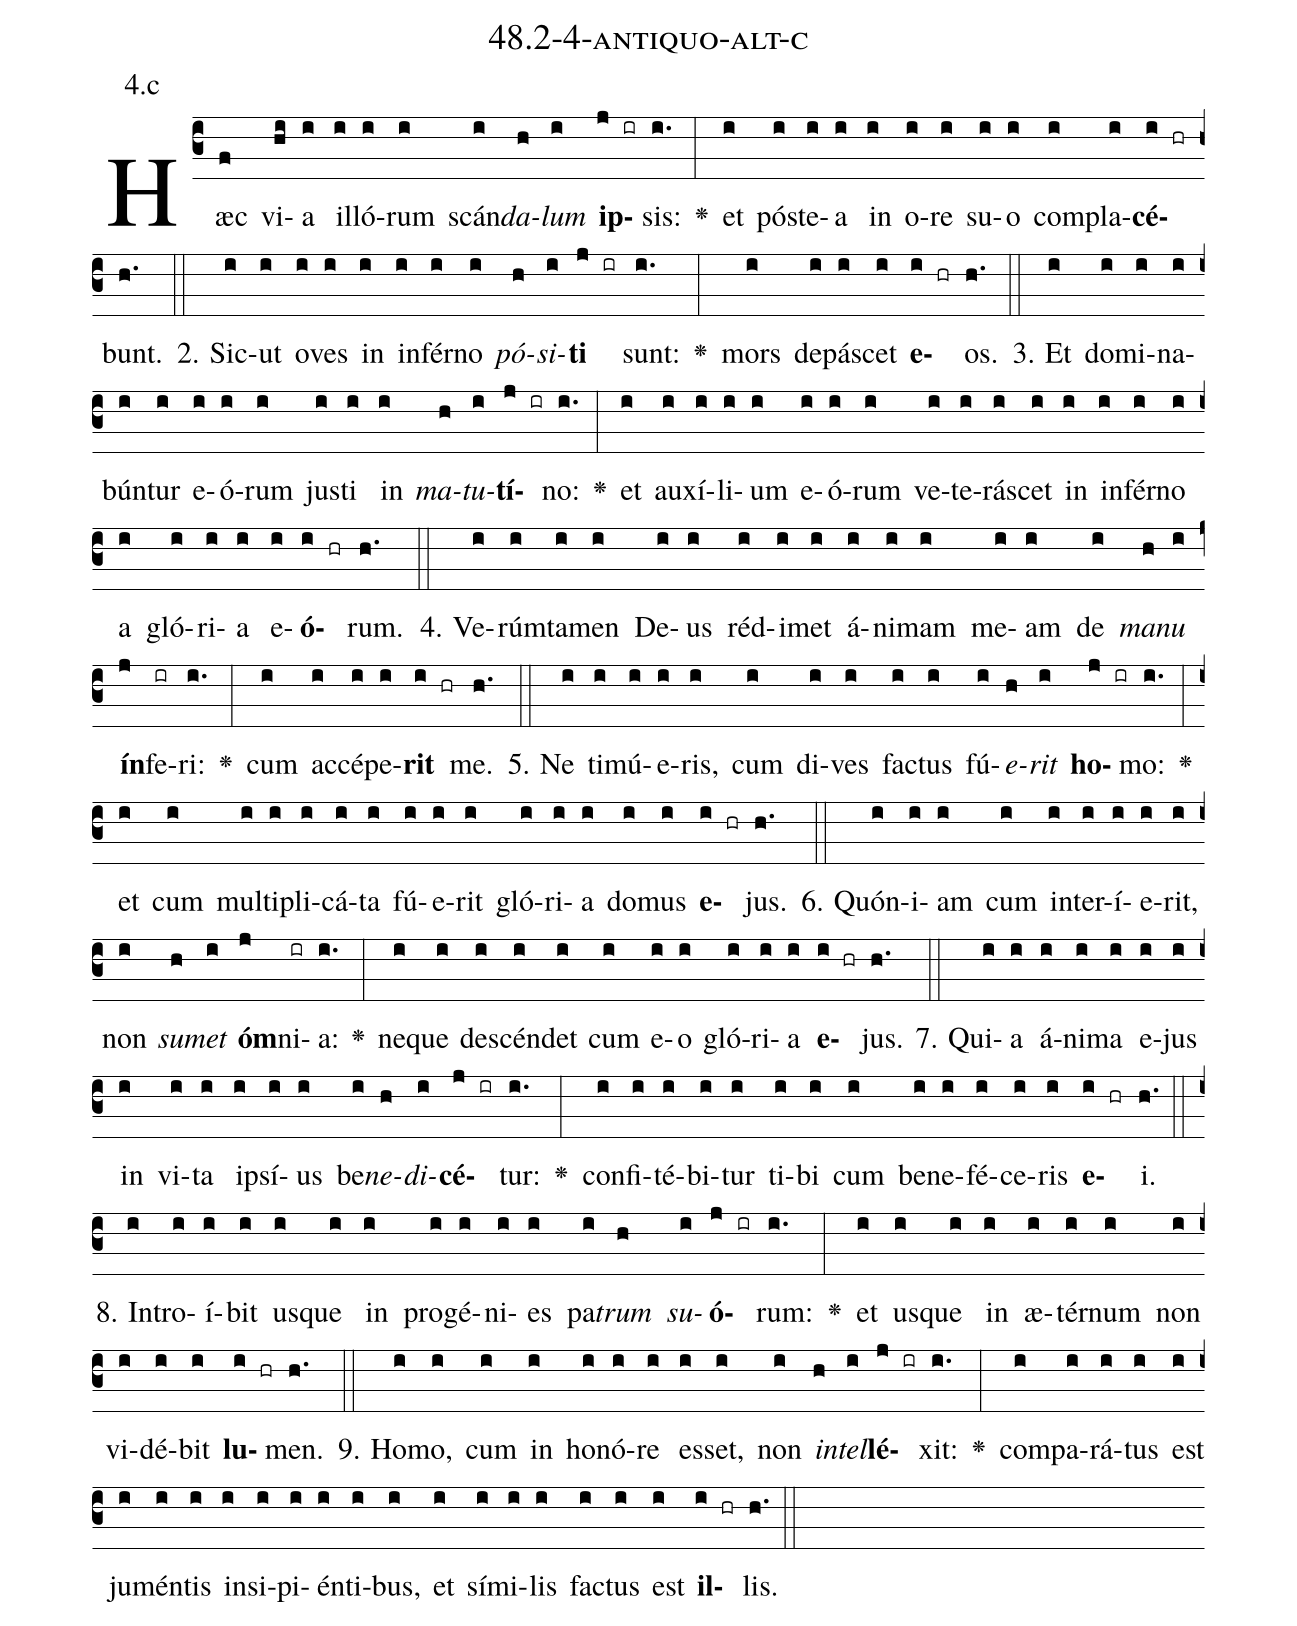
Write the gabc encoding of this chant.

name: 48.2-4-antiquo-alt-c;
annotation: 4.c;
%%
(c3)Hæc(f) vi(hi)a(i) il(i)ló(i)rum(i) scán(i)<i>da</i>(h)<i>lum</i>(i) <b>ip</b>(j ir)sis:(i.) <v>\greheightstar</v>(:) et(i) póst(i)e(i)a(i) in(i) o(i)re(i) su(i)o(i) com(i)pla(i)<b>cé</b>(i hr)bunt.(h.) (::)
2. Sic(i)ut(i) o(i)ves(i) in(i) in(i)fér(i)no(i) <i>pó</i>(h)<i>si</i>(i)<b>ti</b>(j ir) sunt:(i.) <v>\greheightstar</v>(:) mors(i) de(i)pá(i)scet(i) <b>e</b>(i hr)os.(h.) (::)
3. Et(i) do(i)mi(i)na(i)bún(i)tur(i) e(i)ó(i)rum(i) jus(i)ti(i) in(i) <i>ma</i>(h)<i>tu</i>(i)<b>tí</b>(j ir)no:(i.) <v>\greheightstar</v>(:) et(i) au(i)xí(i)li(i)um(i) e(i)ó(i)rum(i) ve(i)te(i)rá(i)scet(i) in(i) in(i)fér(i)no(i) a(i) gló(i)ri(i)a(i) e(i)<b>ó</b>(i hr)rum.(h.) (::)
4. Ve(i)rúm(i)ta(i)men(i) De(i)us(i) réd(i)i(i)met(i) á(i)ni(i)mam(i) me(i)am(i) de(i) <i>ma</i>(h)<i>nu</i>(i) <b>ín</b>(j)fe(ir)ri:(i.) <v>\greheightstar</v>(:) cum(i) ac(i)cé(i)pe(i)<b>rit</b>(i hr) me.(h.) (::)
5. Ne(i) ti(i)mú(i)e(i)ris,(i) cum(i) di(i)ves(i) fac(i)tus(i) fú(i)<i>e</i>(h)<i>rit</i>(i) <b>ho</b>(j ir)mo:(i.) <v>\greheightstar</v>(:) et(i) cum(i) mul(i)ti(i)pli(i)cá(i)ta(i) fú(i)e(i)rit(i) gló(i)ri(i)a(i) do(i)mus(i) <b>e</b>(i hr)jus.(h.) (::)
6. Quón(i)i(i)am(i) cum(i) in(i)ter(i)í(i)e(i)rit,(i) non(i) <i>su</i>(h)<i>met</i>(i) <b>óm</b>(j)ni(ir)a:(i.) <v>\greheightstar</v>(:) ne(i)que(i) de(i)scén(i)det(i) cum(i) e(i)o(i) gló(i)ri(i)a(i) <b>e</b>(i hr)jus.(h.) (::)
7. Qui(i)a(i) á(i)ni(i)ma(i) e(i)jus(i) in(i) vi(i)ta(i) ip(i)sí(i)us(i) be(i)<i>ne</i>(h)<i>di</i>(i)<b>cé</b>(j ir)tur:(i.) <v>\greheightstar</v>(:) con(i)fi(i)té(i)bi(i)tur(i) ti(i)bi(i) cum(i) be(i)ne(i)fé(i)ce(i)ris(i) <b>e</b>(i hr)i.(h.) (::)
8. In(i)tro(i)í(i)bit(i) us(i)que(i) in(i) pro(i)gé(i)ni(i)es(i) pa(i)<i>trum</i>(h) <i>su</i>(i)<b>ó</b>(j ir)rum:(i.) <v>\greheightstar</v>(:) et(i) us(i)que(i) in(i) æ(i)tér(i)num(i) non(i) vi(i)dé(i)bit(i) <b>lu</b>(i hr)men.(h.) (::)
9. Ho(i)mo,(i) cum(i) in(i) ho(i)nó(i)re(i) es(i)set,(i) non(i) <i>in</i>(h)<i>tel</i>(i)<b>lé</b>(j ir)xit:(i.) <v>\greheightstar</v>(:) com(i)pa(i)rá(i)tus(i) est(i) ju(i)mén(i)tis(i) in(i)si(i)pi(i)én(i)ti(i)bus,(i) et(i) sí(i)mi(i)lis(i) fac(i)tus(i) est(i) <b>il</b>(i hr)lis.(h.) (::)
